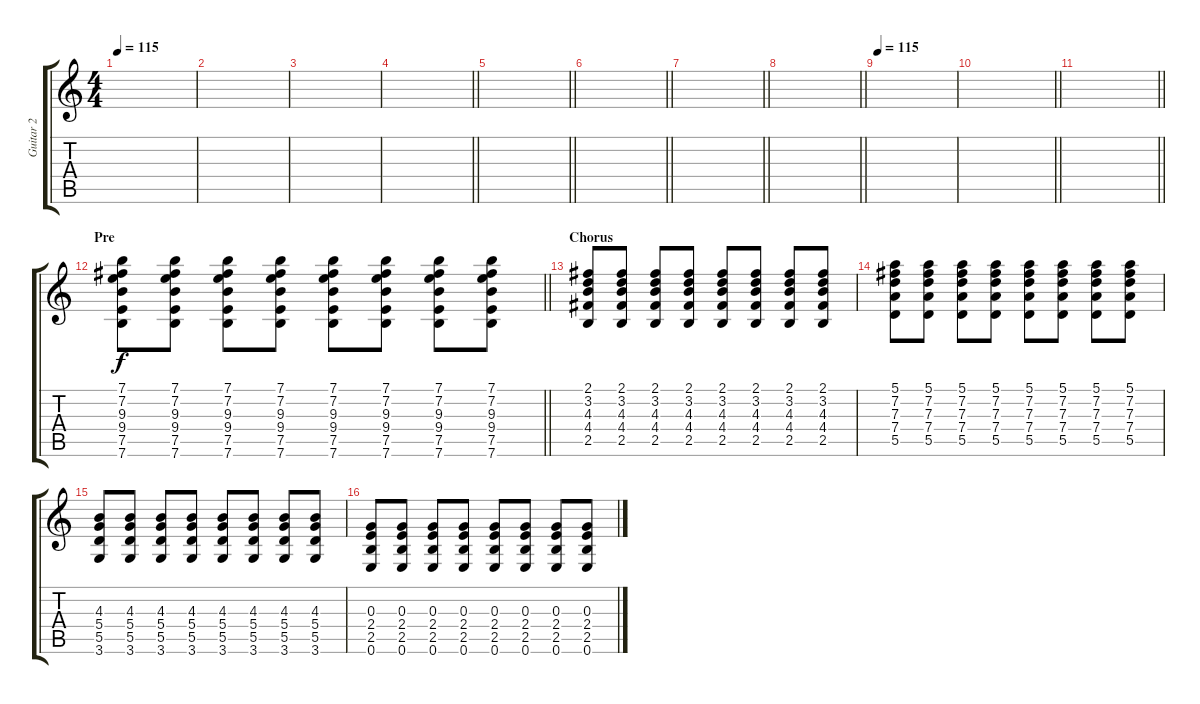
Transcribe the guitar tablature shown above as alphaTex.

\track ("Guitar 2" "Guitar 2") {instrument acousticguitarsteel}
\staff {score tabs}
\tuning (E4 B3 G3 D3 A2 E2) {hide}
\ts (4 4)
\tempo 115
\clef g2
\ks c
|
|
|
\barLineRight lightlight
|
\barLineRight lightlight
|
\barLineRight lightlight
|
\barLineRight lightlight
|
\barLineRight lightlight
|
\tempo 115
|
\barLineRight lightlight
|
\barLineRight lightlight
|
\section ("" "Pre")
\barLineRight lightlight
(7.1 7.2 9.3 9.4 7.5 7.6).8{volume 4} (7.1 7.2 9.3 9.4 7.5 7.6).8{volume 13} (7.1 7.2 9.3 9.4 7.5 7.6).8 (7.1 7.2 9.3 9.4 7.5 7.6).8 (7.1 7.2 9.3 9.4 7.5 7.6).8 (7.1 7.2 9.3 9.4 7.5 7.6).8 (7.1 7.2 9.3 9.4 7.5 7.6).8 (7.1 7.2 9.3 9.4 7.5 7.6).8 |
\section ("" "Chorus")
(2.1 3.2 4.3 4.4 2.5).8 (2.1 3.2 4.3 4.4 2.5).8 (2.1 3.2 4.3 4.4 2.5).8 (2.1 3.2 4.3 4.4 2.5).8 (2.1 3.2 4.3 4.4 2.5).8 (2.1 3.2 4.3 4.4 2.5).8 (2.1 3.2 4.3 4.4 2.5).8 (2.1 3.2 4.3 4.4 2.5).8 |
(5.1 7.2 7.3 7.4 5.5).8 (5.1 7.2 7.3 7.4 5.5).8 (5.1 7.2 7.3 7.4 5.5).8 (5.1 7.2 7.3 7.4 5.5).8 (5.1 7.2 7.3 7.4 5.5).8 (5.1 7.2 7.3 7.4 5.5).8 (5.1 7.2 7.3 7.4 5.5).8 (5.1 7.2 7.3 7.4 5.5).8 |
(4.3 5.4 5.5 3.6).8 (4.3 5.4 5.5 3.6).8 (4.3 5.4 5.5 3.6).8 (4.3 5.4 5.5 3.6).8 (4.3 5.4 5.5 3.6).8 (4.3 5.4 5.5 3.6).8 (4.3 5.4 5.5 3.6).8 (4.3 5.4 5.5 3.6).8 |
(0.3 2.4 2.5 0.6).8 (0.3 2.4 2.5 0.6).8 (0.3 2.4 2.5 0.6).8 (0.3 2.4 2.5 0.6).8 (0.3 2.4 2.5 0.6).8 (0.3 2.4 2.5 0.6).8 (0.3 2.4 2.5 0.6).8 (0.3 2.4 2.5 0.6).8
